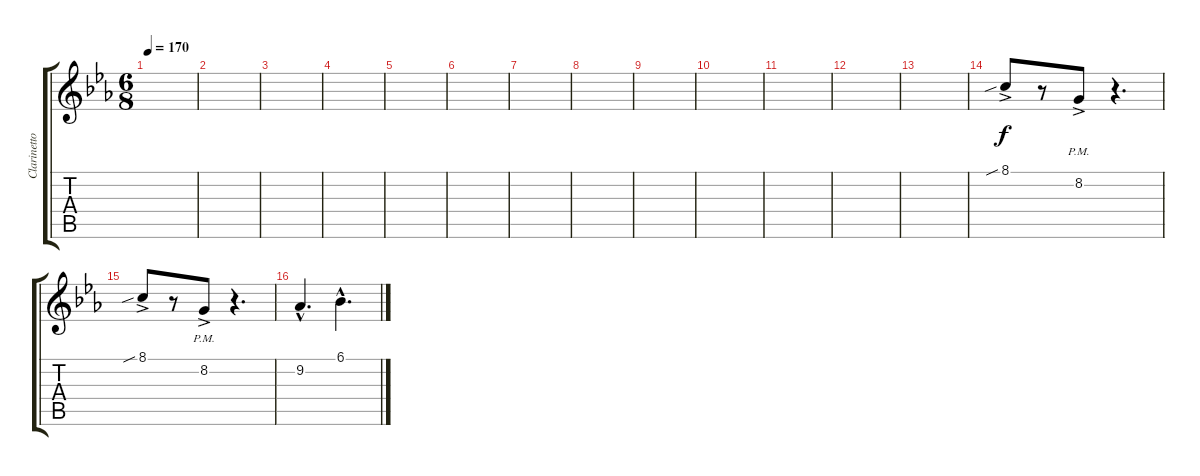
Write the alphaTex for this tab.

\track ("Clarinetto" "Clarinetto") {instrument clarinet}
\staff {score tabs}
\tuning (E4 B3 G3 D3 A2 E2) {hide}
\ts (6 8)
\tempo 170
\clef g2
\ks eb
|
|
|
|
|
|
|
|
|
|
|
|
|
8.1{sib ac}.8 r.8 8.2{ac pm}.8 r.4{d} |
8.1{sib ac}.8 r.8 8.2{ac pm}.8 r.4{d} |
9.2{hac}.4{d} 6.1{hac}.4{d}
